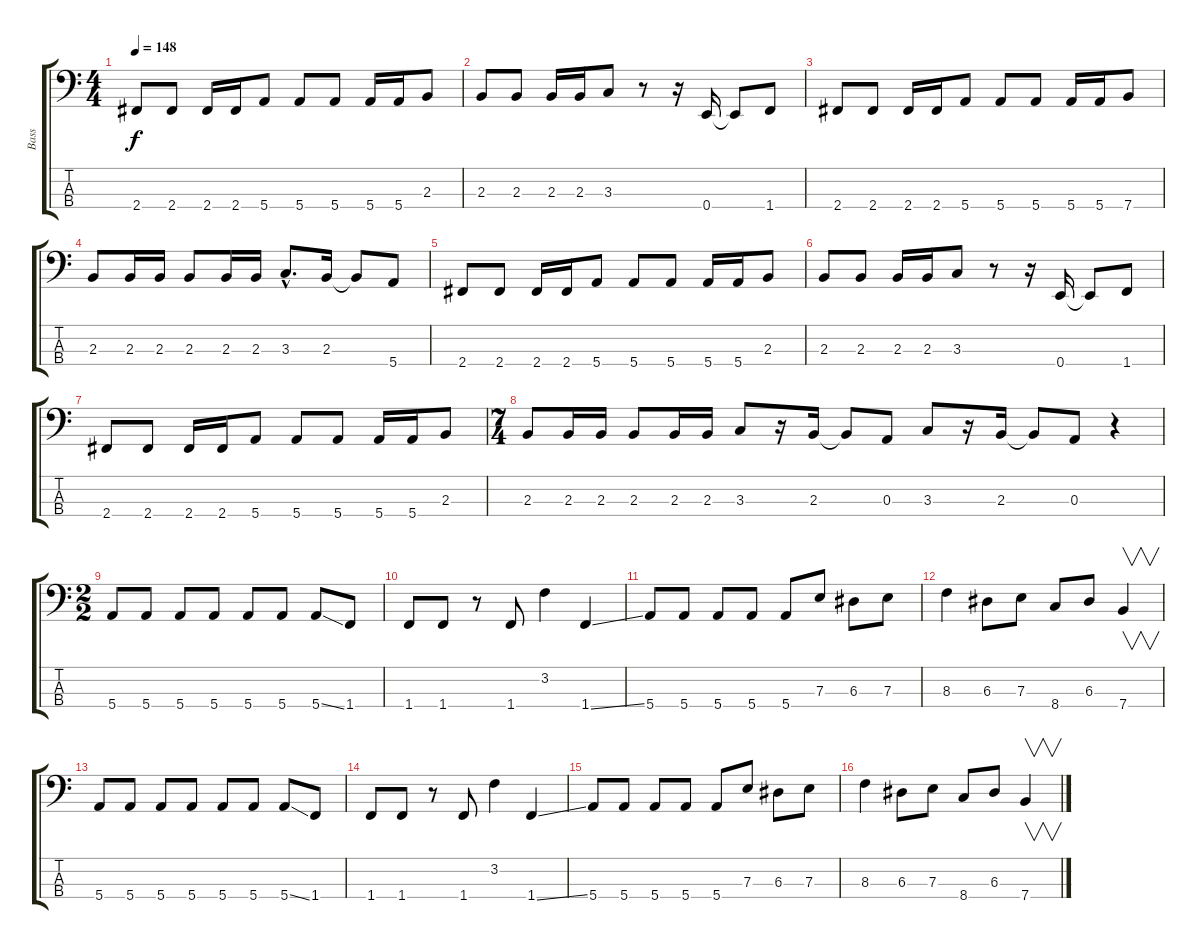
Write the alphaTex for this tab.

\track ("Bass" "Bass") {instrument electricbasspick}
\staff {score tabs}
\tuning (G2 D2 A1 E1) {hide}
\ts (4 4)
\tempo 148
\clef f4
\ks c
2.4.8{dy f} 2.4.8 2.4.16 2.4.16 5.4.8 5.4.8 5.4.8 5.4.16 5.4.16 2.3.8 |
2.3.8 2.3.8 2.3.16 2.3.16 3.3.8 r.8 r.16 0.4.16 0.4{t}.8 1.4.8 |
2.4.8 2.4.8 2.4.16 2.4.16 5.4.8 5.4.8 5.4.8 5.4.16 5.4.16 7.4.8 |
2.3.8 2.3.16 2.3.16 2.3.8 2.3.16 2.3.16 3.3{hac}.8{d} 2.3.16 2.3{t}.8 5.4.8 |
2.4.8 2.4.8 2.4.16 2.4.16 5.4.8 5.4.8 5.4.8 5.4.16 5.4.16 2.3.8 |
2.3.8 2.3.8 2.3.16 2.3.16 3.3.8 r.8 r.16 0.4.16 0.4{t}.8 1.4.8 |
2.4.8 2.4.8 2.4.16 2.4.16 5.4.8 5.4.8 5.4.8 5.4.16 5.4.16 2.3.8 |
\ts (7 4)
2.3.8 2.3.16 2.3.16 2.3.8 2.3.16 2.3.16 3.3.8 r.16 2.3.16 2.3{t}.8 0.3.8 3.3.8 r.16 2.3.16 2.3{t}.8 0.3.8 r.4 |
\ts (2 2)
5.4.8 5.4.8 5.4.8 5.4.8 5.4.8 5.4.8 5.4{ss}.8 1.4.8 |
1.4.8 1.4.8 r.8 1.4.8 3.2.4 1.4{ss}.4 |
5.4.8 5.4.8 5.4.8 5.4.8 5.4.8 7.3.8 6.3.8 7.3.8 |
8.3.4 6.3.8 7.3.8 8.4.8 6.3.8 7.4.4{v} |
5.4.8 5.4.8 5.4.8 5.4.8 5.4.8 5.4.8 5.4{ss}.8 1.4.8 |
1.4.8 1.4.8 r.8 1.4.8 3.2.4 1.4{ss}.4 |
5.4.8 5.4.8 5.4.8 5.4.8 5.4.8 7.3.8 6.3.8 7.3.8 |
8.3.4 6.3.8 7.3.8 8.4.8 6.3.8 7.4.4{v}
